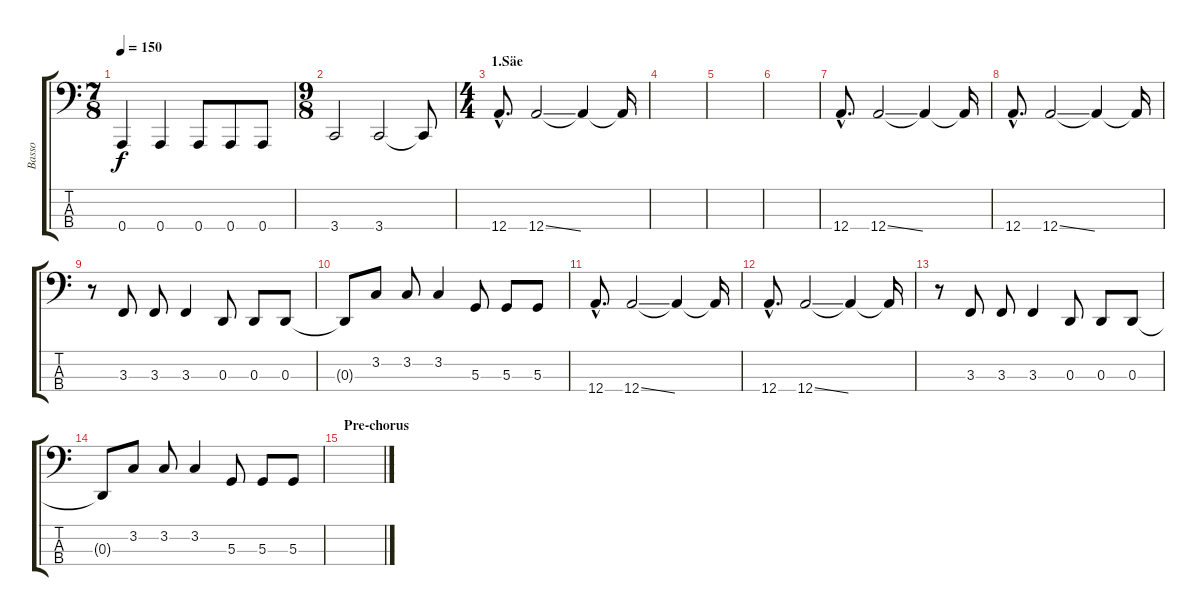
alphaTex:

\track ("Basso" "Basso") {instrument electricbasspick}
\staff {score tabs}
\tuning (D2 A1 D1 A0) {hide}
\ts (7 8)
\tempo 150
\clef f4
\ks c
0.4.4{dy f} 0.4.4 0.4.8 0.4.8 0.4.8 |
\ts (9 8)
3.4.2 3.4.2 3.4{t}.8 |
\ts (4 4)
\section ("" "1.Säe")
12.4{hac}.8{d} 12.4{ss}.2 12.4{t}.4 12.4{t}.16 |
|
|
|
12.4{hac}.8{d} 12.4{ss}.2 12.4{t}.4 12.4{t}.16 |
12.4{hac}.8{d} 12.4{ss}.2 12.4{t}.4 12.4{t}.16 |
r.8 3.3.8 3.3.8 3.3.4 0.3.8 0.3.8 0.3.8 |
0.3{t}.8 3.2.8 3.2.8 3.2.4 5.3.8 5.3.8 5.3.8 |
12.4{hac}.8{d} 12.4{ss}.2 12.4{t}.4 12.4{t}.16 |
12.4{hac}.8{d} 12.4{ss}.2 12.4{t}.4 12.4{t}.16 |
r.8 3.3.8 3.3.8 3.3.4 0.3.8 0.3.8 0.3.8 |
0.3{t}.8 3.2.8 3.2.8 3.2.4 5.3.8 5.3.8 5.3.8 |
\section ("" "Pre-chorus")
